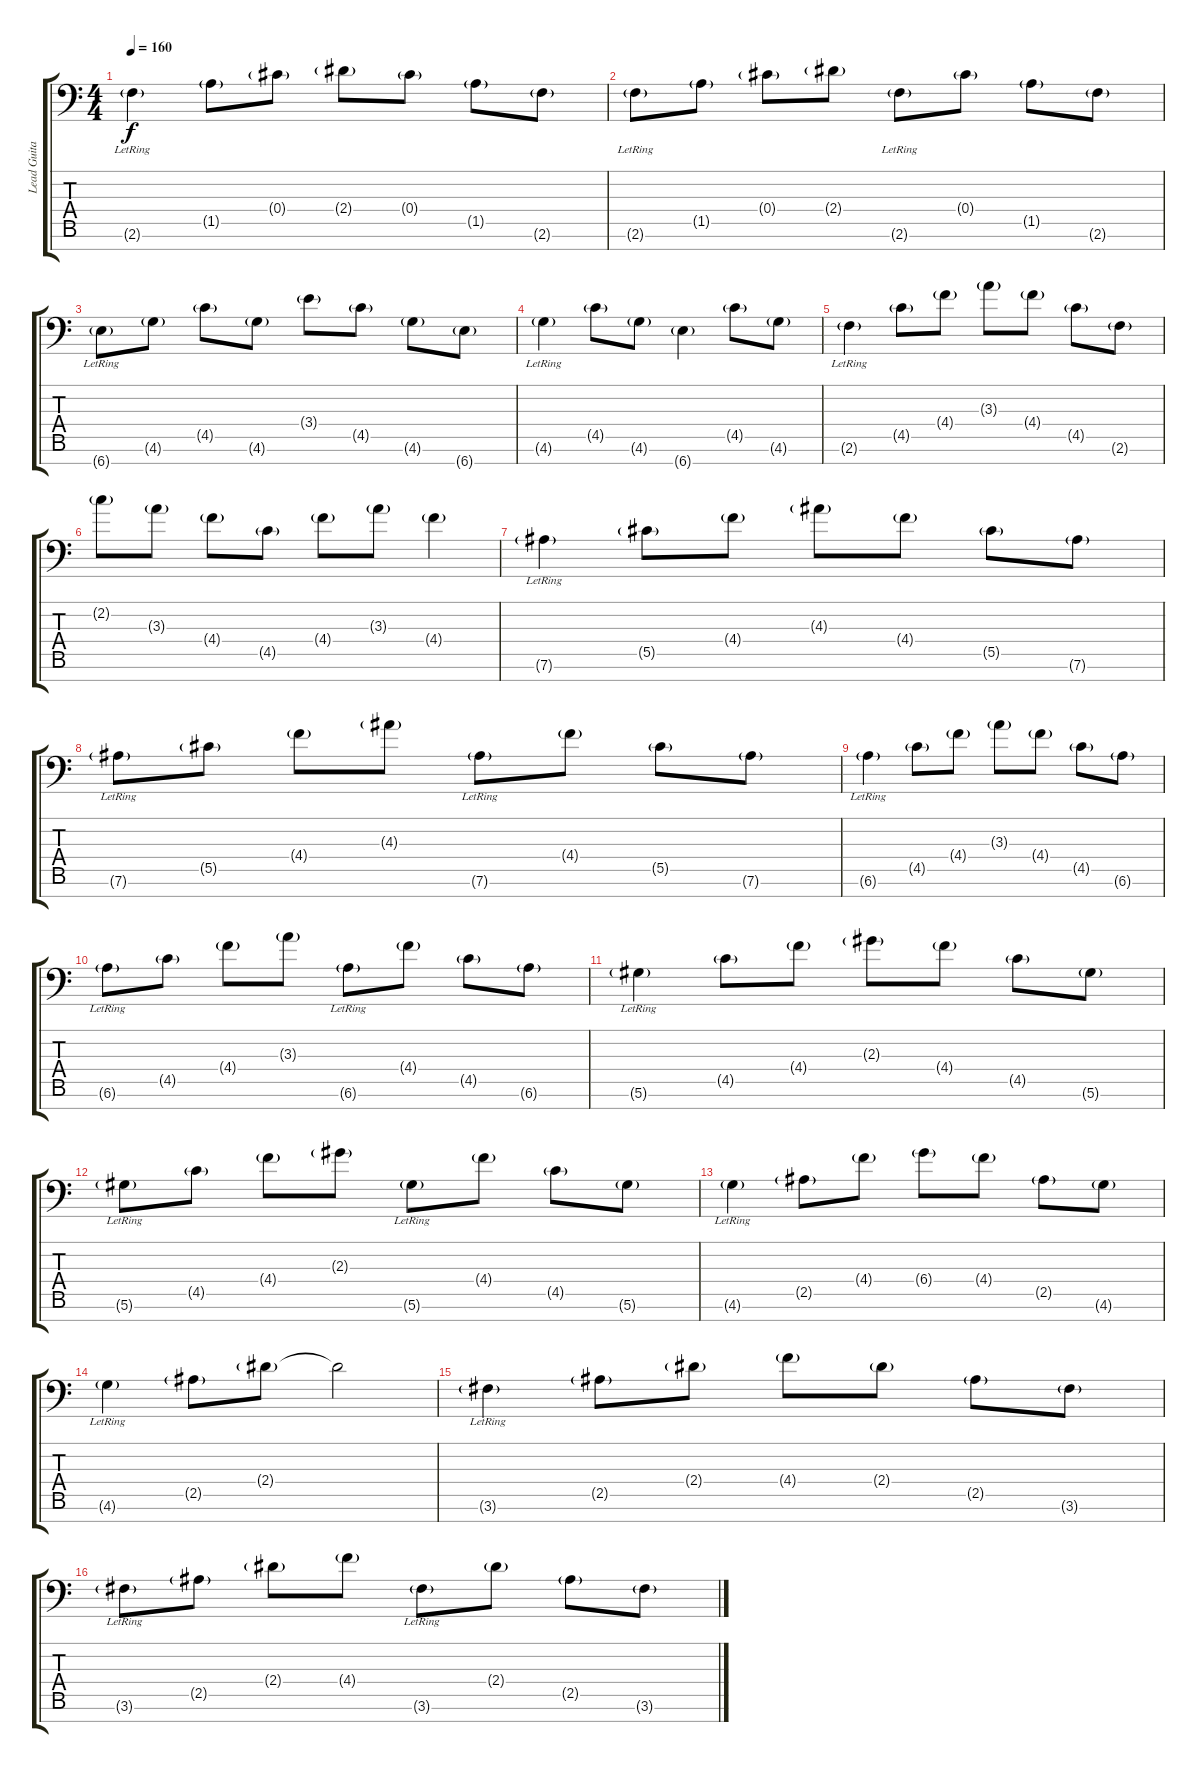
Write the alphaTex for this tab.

\track ("Lead Guitar" "Lead Guita") {instrument distortionguitar}
\staff {score tabs}
\tuning (Eb4 Bb3 Gb3 Db3 Ab2 Eb2 Bb1) {hide}
\ts (4 4)
\tempo 160
\clef f4
\ks c
2.6{g lr}.4{dy f} 1.5{g}.8 0.4{g}.8 2.4{g}.8 0.4{g}.8 1.5{g}.8 2.6{g}.8 |
2.6{g lr}.8 1.5{g}.8 0.4{g}.8 2.4{g}.8 2.6{g lr}.8 0.4{g}.8 1.5{g}.8 2.6{g}.8 |
6.7{g lr}.8 4.6{g}.8 4.5{g}.8 4.6{g}.8 3.4{g}.8 4.5{g}.8 4.6{g}.8 6.7{g}.8 |
4.6{g lr}.4 4.5{g}.8 4.6{g}.8 6.7{g}.4 4.5{g}.8 4.6{g}.8 |
2.6{g lr}.4 4.5{g}.8 4.4{g}.8 3.3{g}.8 4.4{g}.8 4.5{g}.8 2.6{g}.8 |
2.2{g}.8 3.3{g}.8 4.4{g}.8 4.5{g}.8 4.4{g}.8 3.3{g}.8 4.4{g}.4 |
7.6{g lr}.4 5.5{g}.8 4.4{g}.8 4.3{g}.8 4.4{g}.8 5.5{g}.8 7.6{g}.8 |
7.6{g lr}.8 5.5{g}.8 4.4{g}.8 4.3{g}.8 7.6{g lr}.8 4.4{g}.8 5.5{g}.8 7.6{g}.8 |
6.6{g lr}.4 4.5{g}.8 4.4{g}.8 3.3{g}.8 4.4{g}.8 4.5{g}.8 6.6{g}.8 |
6.6{g lr}.8 4.5{g}.8 4.4{g}.8 3.3{g}.8 6.6{g lr}.8 4.4{g}.8 4.5{g}.8 6.6{g}.8 |
5.6{g lr}.4 4.5{g}.8 4.4{g}.8 2.3{g}.8 4.4{g}.8 4.5{g}.8 5.6{g}.8 |
5.6{g lr}.8 4.5{g}.8 4.4{g}.8 2.3{g}.8 5.6{g lr}.8 4.4{g}.8 4.5{g}.8 5.6{g}.8 |
4.6{g lr}.4 2.5{g}.8 4.4{g}.8 6.4{g}.8 4.4{g}.8 2.5{g}.8 4.6{g}.8 |
4.6{g lr}.4 2.5{g}.8 2.4{g}.8 2.4{t}.2 |
3.6{g lr}.4 2.5{g}.8 2.4{g}.8 4.4{g}.8 2.4{g}.8 2.5{g}.8 3.6{g}.8 |
3.6{g lr}.8 2.5{g}.8 2.4{g}.8 4.4{g}.8 3.6{g lr}.8 2.4{g}.8 2.5{g}.8 3.6{g}.8
